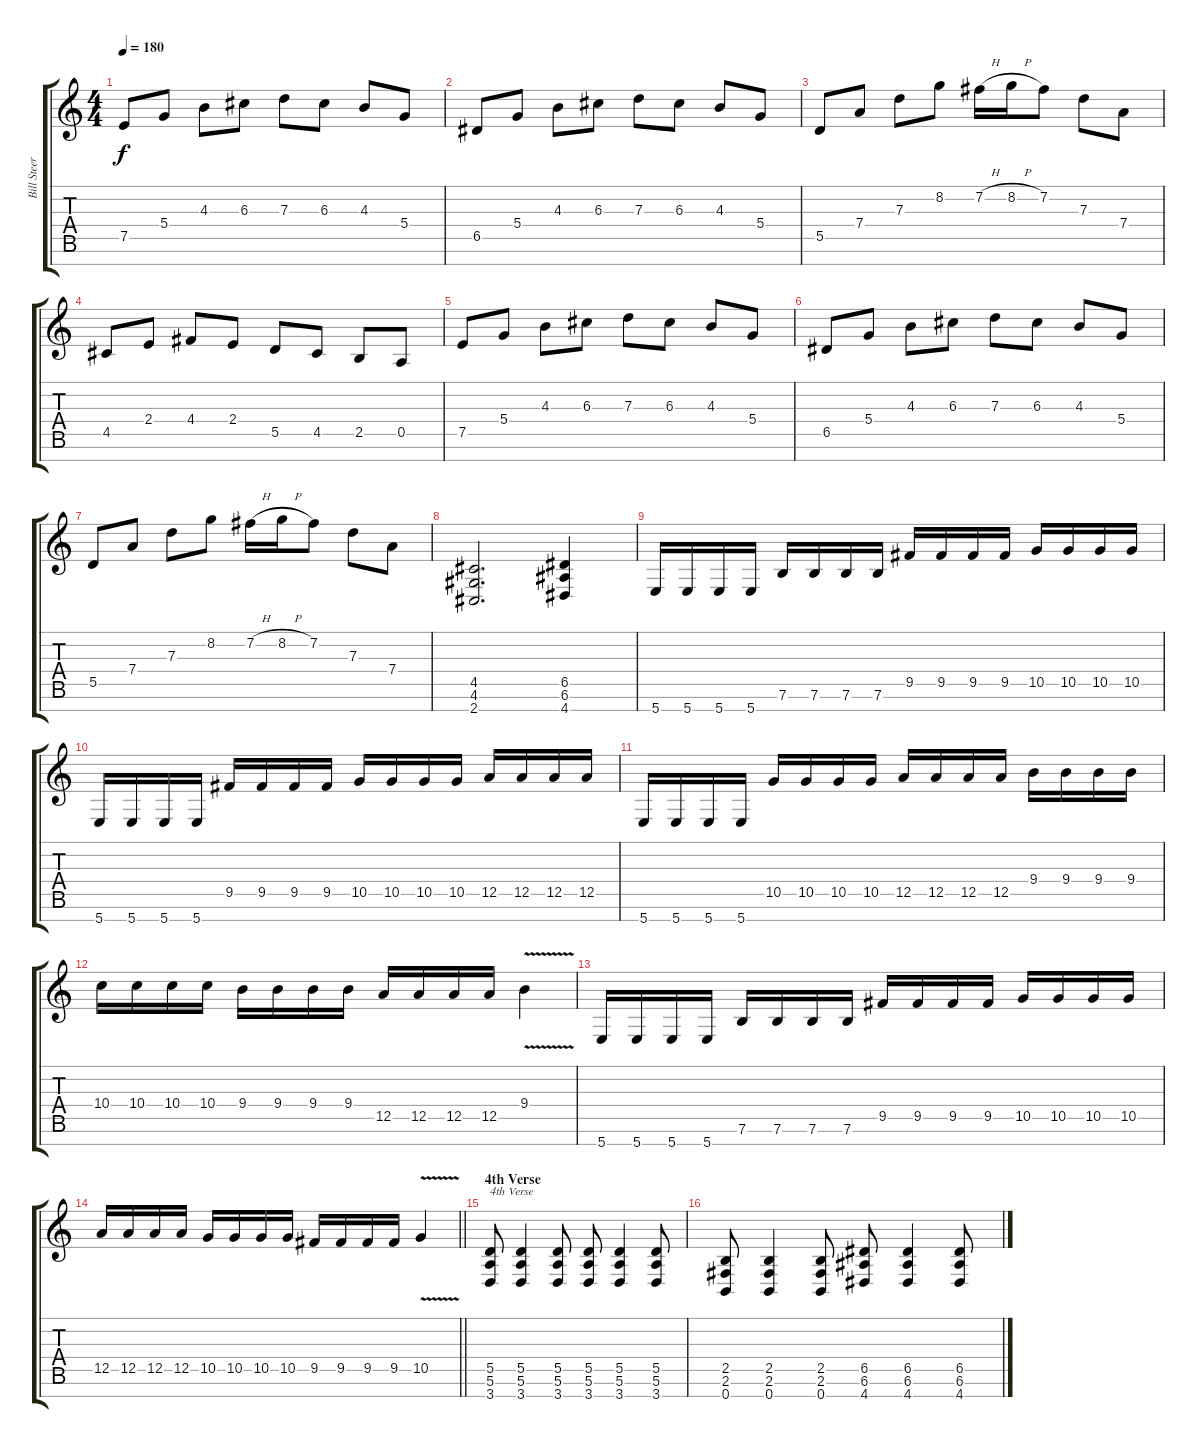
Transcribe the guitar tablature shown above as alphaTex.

\track ("Bill Steer" "Bill Steer") {instrument distortionguitar}
\staff {score tabs}
\tuning (E4 B3 G3 D3 A2 E2 B1) {hide}
\ts (4 4)
\tempo 180
\clef g2
\ks c
7.5.8{dy f} 5.4.8 4.3.8 6.3.8 7.3.8 6.3.8 4.3.8 5.4.8 |
6.5.8 5.4.8 4.3.8 6.3.8 7.3.8 6.3.8 4.3.8 5.4.8 |
5.5.8 7.4.8 7.3.8 8.2.8 7.2{h}.16 8.2{h}.16 7.2.8 7.3.8 7.4.8 |
4.5.8 2.4.8 4.4.8 2.4.8 5.5.8 4.5.8 2.5.8 0.5.8 |
7.5.8 5.4.8 4.3.8 6.3.8 7.3.8 6.3.8 4.3.8 5.4.8 |
6.5.8 5.4.8 4.3.8 6.3.8 7.3.8 6.3.8 4.3.8 5.4.8 |
5.5.8 7.4.8 7.3.8 8.2.8 7.2{h}.16 8.2{h}.16 7.2.8 7.3.8 7.4.8 |
(4.5 4.6 2.7).2{d} (6.5 6.6 4.7).4 |
5.7.16 5.7.16 5.7.16 5.7.16 7.6.16 7.6.16 7.6.16 7.6.16 9.5.16 9.5.16 9.5.16 9.5.16 10.5.16 10.5.16 10.5.16 10.5.16 |
5.7.16 5.7.16 5.7.16 5.7.16 9.5.16 9.5.16 9.5.16 9.5.16 10.5.16 10.5.16 10.5.16 10.5.16 12.5.16 12.5.16 12.5.16 12.5.16 |
5.7.16 5.7.16 5.7.16 5.7.16 10.5.16 10.5.16 10.5.16 10.5.16 12.5.16 12.5.16 12.5.16 12.5.16 9.4.16 9.4.16 9.4.16 9.4.16 |
10.4.16 10.4.16 10.4.16 10.4.16 9.4.16 9.4.16 9.4.16 9.4.16 12.5.16 12.5.16 12.5.16 12.5.16 9.4{v}.4 |
5.7.16 5.7.16 5.7.16 5.7.16 7.6.16 7.6.16 7.6.16 7.6.16 9.5.16 9.5.16 9.5.16 9.5.16 10.5.16 10.5.16 10.5.16 10.5.16 |
\barLineRight lightlight
12.5.16 12.5.16 12.5.16 12.5.16 10.5.16 10.5.16 10.5.16 10.5.16 9.5.16 9.5.16 9.5.16 9.5.16 10.5{v}.4 |
\section ("" "4th Verse")
(5.5 5.6 3.7).8{txt "4th Verse"} (5.5 5.6 3.7).4 (5.5 5.6 3.7).8 (5.5 5.6 3.7).8 (5.5 5.6 3.7).4 (5.5 5.6 3.7).8 |
(2.5 2.6 0.7).8 (2.5 2.6 0.7).4 (2.5 2.6 0.7).8 (6.5 6.6 4.7).8 (6.5 6.6 4.7).4 (6.5 6.6 4.7).8
